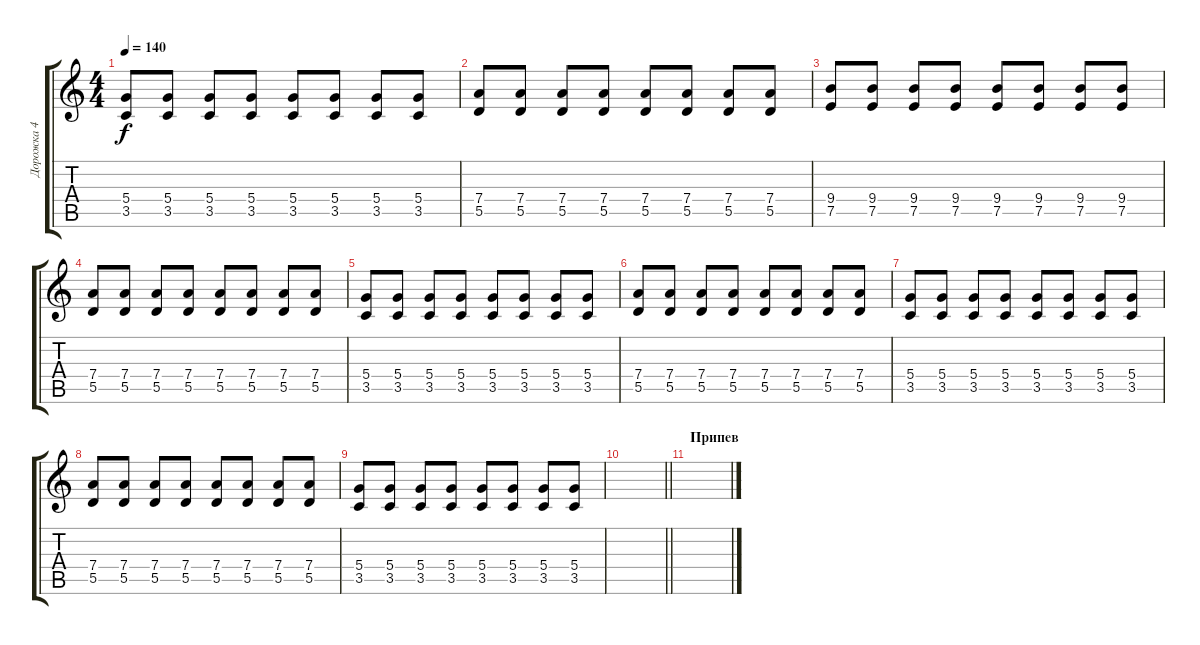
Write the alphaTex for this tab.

\track ("Дорожка 4" "Дорожка 4") {instrument distortionguitar}
\staff {score tabs}
\tuning (E4 B3 G3 D3 A2 E2) {hide}
\ts (4 4)
\tempo 140
\clef g2
\ks c
(5.4 3.5).8{dy f} (5.4 3.5).8 (5.4 3.5).8 (5.4 3.5).8 (5.4 3.5).8 (5.4 3.5).8 (5.4 3.5).8 (5.4 3.5).8 |
(7.4 5.5).8 (7.4 5.5).8 (7.4 5.5).8 (7.4 5.5).8 (7.4 5.5).8 (7.4 5.5).8 (7.4 5.5).8 (7.4 5.5).8 |
(9.4 7.5).8 (9.4 7.5).8 (9.4 7.5).8 (9.4 7.5).8 (9.4 7.5).8 (9.4 7.5).8 (9.4 7.5).8 (9.4 7.5).8 |
(7.4 5.5).8 (7.4 5.5).8 (7.4 5.5).8 (7.4 5.5).8 (7.4 5.5).8 (7.4 5.5).8 (7.4 5.5).8 (7.4 5.5).8 |
(5.4 3.5).8 (5.4 3.5).8 (5.4 3.5).8 (5.4 3.5).8 (5.4 3.5).8 (5.4 3.5).8 (5.4 3.5).8 (5.4 3.5).8 |
(7.4 5.5).8 (7.4 5.5).8 (7.4 5.5).8 (7.4 5.5).8 (7.4 5.5).8 (7.4 5.5).8 (7.4 5.5).8 (7.4 5.5).8 |
(5.4 3.5).8 (5.4 3.5).8 (5.4 3.5).8 (5.4 3.5).8 (5.4 3.5).8 (5.4 3.5).8 (5.4 3.5).8 (5.4 3.5).8 |
(7.4 5.5).8 (7.4 5.5).8 (7.4 5.5).8 (7.4 5.5).8 (7.4 5.5).8 (7.4 5.5).8 (7.4 5.5).8 (7.4 5.5).8 |
(5.4 3.5).8 (5.4 3.5).8 (5.4 3.5).8 (5.4 3.5).8 (5.4 3.5).8 (5.4 3.5).8 (5.4 3.5).8 (5.4 3.5).8 |
\barLineRight lightlight
|
\section ("" "Припев")
